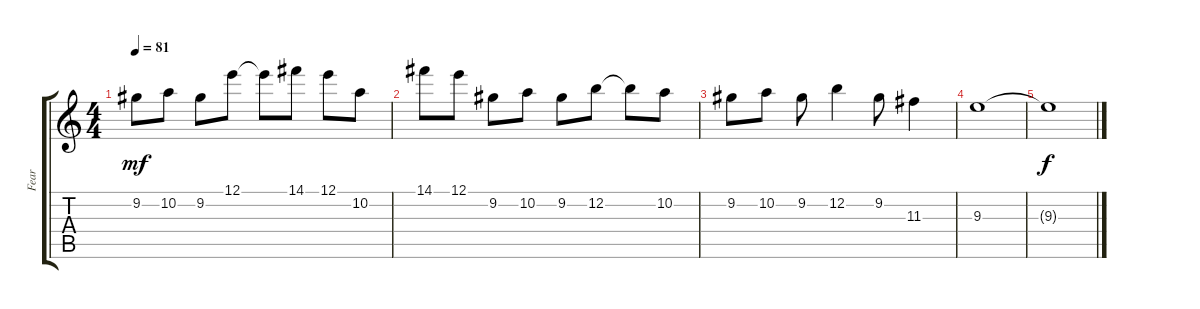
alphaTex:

\track ("Fear" "Fear") {instrument distortionguitar}
\staff {score tabs}
\tuning (E4 B3 G3 D3 A2 E2) {hide}
\ts (4 4)
\tempo 81
\clef g2
\ks c
9.2.8{dy mf} 10.2.8 9.2.8 12.1.8 12.1{t}.8 14.1.8 12.1.8 10.2.8 |
14.1.8 12.1.8 9.2.8 10.2.8 9.2.8 12.2.8 12.2{t}.8 10.2.8 |
9.2.8 10.2.8 9.2.8 12.2.4 9.2.8 11.3.4 |
9.3.1 |
9.3{t}.1{dy f}
